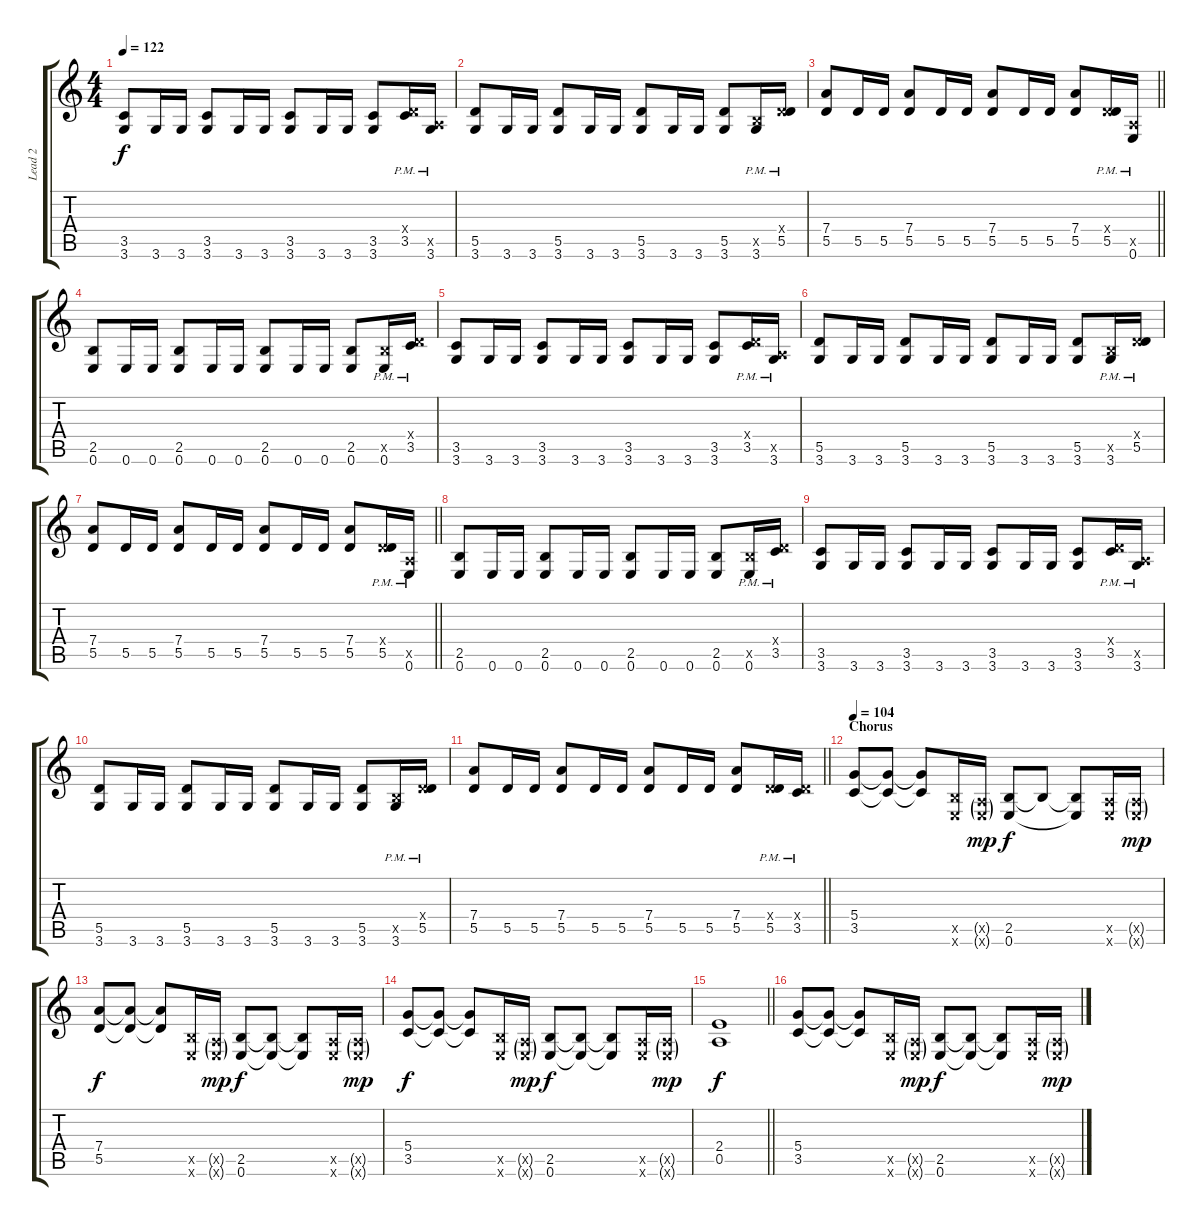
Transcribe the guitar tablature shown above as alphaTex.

\track ("Lead 2" "Lead 2") {instrument distortionguitar}
\staff {score tabs}
\tuning (E4 B3 G3 D3 A2 E2) {hide}
\ts (4 4)
\tempo 122
\clef g2
\ks c
(3.5 3.6).8{dy f} 3.6.16 3.6.16 (3.5 3.6).8 3.6.16 3.6.16 (3.5 3.6).8 3.6.16 3.6.16 (3.5 3.6).8 (0.4{x} 3.5{pm}).16 (0.5{x} 3.6{pm}).16 |
(5.5 3.6).8 3.6.16 3.6.16 (5.5 3.6).8 3.6.16 3.6.16 (5.5 3.6).8 3.6.16 3.6.16 (5.5 3.6).8 (2.5{x} 3.6{pm}).16 (0.4{x} 5.5{pm}).16 |
\barLineRight lightlight
(7.4 5.5).8 5.5.16 5.5.16 (7.4 5.5).8 5.5.16 5.5.16 (7.4 5.5).8 5.5.16 5.5.16 (7.4 5.5).8 (0.4{x} 5.5{pm}).16 (0.5{x} 0.6{pm}).16 |
(2.5 0.6).8 0.6.16 0.6.16 (2.5 0.6).8 0.6.16 0.6.16 (2.5 0.6).8 0.6.16 0.6.16 (2.5 0.6).8 (2.5{x} 0.6{pm}).16 (0.4{x} 3.5{pm}).16 |
(3.5 3.6).8 3.6.16 3.6.16 (3.5 3.6).8 3.6.16 3.6.16 (3.5 3.6).8 3.6.16 3.6.16 (3.5 3.6).8 (0.4{x} 3.5{pm}).16 (0.5{x} 3.6{pm}).16 |
(5.5 3.6).8 3.6.16 3.6.16 (5.5 3.6).8 3.6.16 3.6.16 (5.5 3.6).8 3.6.16 3.6.16 (5.5 3.6).8 (2.5{x} 3.6{pm}).16 (0.4{x} 5.5{pm}).16 |
\barLineRight lightlight
(7.4 5.5).8 5.5.16 5.5.16 (7.4 5.5).8 5.5.16 5.5.16 (7.4 5.5).8 5.5.16 5.5.16 (7.4 5.5).8 (0.4{x} 5.5{pm}).16 (0.5{x} 0.6{pm}).16 |
(2.5 0.6).8 0.6.16 0.6.16 (2.5 0.6).8 0.6.16 0.6.16 (2.5 0.6).8 0.6.16 0.6.16 (2.5 0.6).8 (2.5{x} 0.6{pm}).16 (0.4{x} 3.5{pm}).16 |
(3.5 3.6).8 3.6.16 3.6.16 (3.5 3.6).8 3.6.16 3.6.16 (3.5 3.6).8 3.6.16 3.6.16 (3.5 3.6).8 (0.4{x} 3.5{pm}).16 (0.5{x} 3.6{pm}).16 |
(5.5 3.6).8 3.6.16 3.6.16 (5.5 3.6).8 3.6.16 3.6.16 (5.5 3.6).8 3.6.16 3.6.16 (5.5 3.6).8 (2.5{x} 3.6{pm}).16 (0.4{x} 5.5{pm}).16 |
\barLineRight lightlight
(7.4 5.5).8 5.5.16 5.5.16 (7.4 5.5).8 5.5.16 5.5.16 (7.4 5.5).8 5.5.16 5.5.16 (7.4 5.5).8 (0.4{x} 5.5{pm}).16 (0.4{x} 3.5{pm}).16 |
\section ("" "Chorus")
\tempo 104
(5.4 3.5).8 (5.4{t} 3.5{t}).8 (5.4{t} 3.5{t}).8 (2.5{x} 0.6{x}).16 (0.5{g x} 0.6{g x}).16{dy mp} (2.5 0.6).8{dy f} 2.5{t}.8 (2.5{t} 0.6{t}).8 (0.5{x} 0.6{x}).16 (0.5{g x} 0.6{g x}).16{dy mp} |
(7.4 5.5).8{dy f} (7.4{t} 5.5{t}).8 (7.4{t} 5.5{t}).8 (2.5{x} 0.6{x}).16 (0.5{g x} 0.6{g x}).16{dy mp} (2.5 0.6).8{dy f} (2.5{t} 0.6{t}).8 (2.5{t} 0.6{t}).8 (0.5{x} 0.6{x}).16 (0.5{g x} 0.6{g x}).16{dy mp} |
(5.4 3.5).8{dy f} (5.4{t} 3.5{t}).8 (5.4{t} 3.5{t}).8 (2.5{x} 0.6{x}).16 (0.5{g x} 0.6{g x}).16{dy mp} (2.5 0.6).8{dy f} (2.5{t} 0.6{t}).8 (2.5{t} 0.6{t}).8 (0.5{x} 0.6{x}).16 (0.5{g x} 0.6{g x}).16{dy mp} |
\barLineRight lightlight
(2.4 0.5).1{dy f} |
(5.4 3.5).8 (5.4{t} 3.5{t}).8 (5.4{t} 3.5{t}).8 (2.5{x} 0.6{x}).16 (0.5{g x} 0.6{g x}).16{dy mp} (2.5 0.6).8{dy f} (2.5{t} 0.6{t}).8 (2.5{t} 0.6{t}).8 (0.5{x} 0.6{x}).16 (0.5{g x} 0.6{g x}).16{dy mp}
